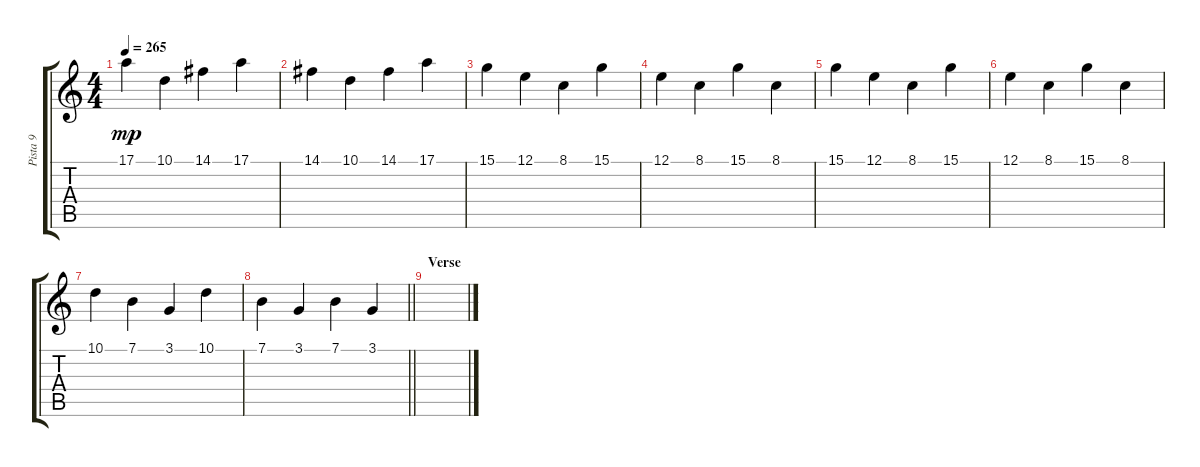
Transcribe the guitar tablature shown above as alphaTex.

\track ("Pista 9" "Pista 9") {instrument acousticgrandpiano}
\staff {score tabs}
\tuning (E4 B3 G3 D3 A2 E2) {hide}
\ts (4 4)
\tempo 265
\clef g2
\ks c
17.1.4{dy mp} 10.1.4 14.1.4 17.1.4 |
14.1.4 10.1.4 14.1.4 17.1.4 |
15.1.4 12.1.4 8.1.4 15.1.4 |
12.1.4 8.1.4 15.1.4 8.1.4 |
15.1.4 12.1.4 8.1.4 15.1.4 |
12.1.4 8.1.4 15.1.4 8.1.4 |
10.1.4 7.1.4 3.1.4 10.1.4 |
\barLineRight lightlight
7.1.4 3.1.4 7.1.4 3.1.4 |
\section ("" "Verse")
